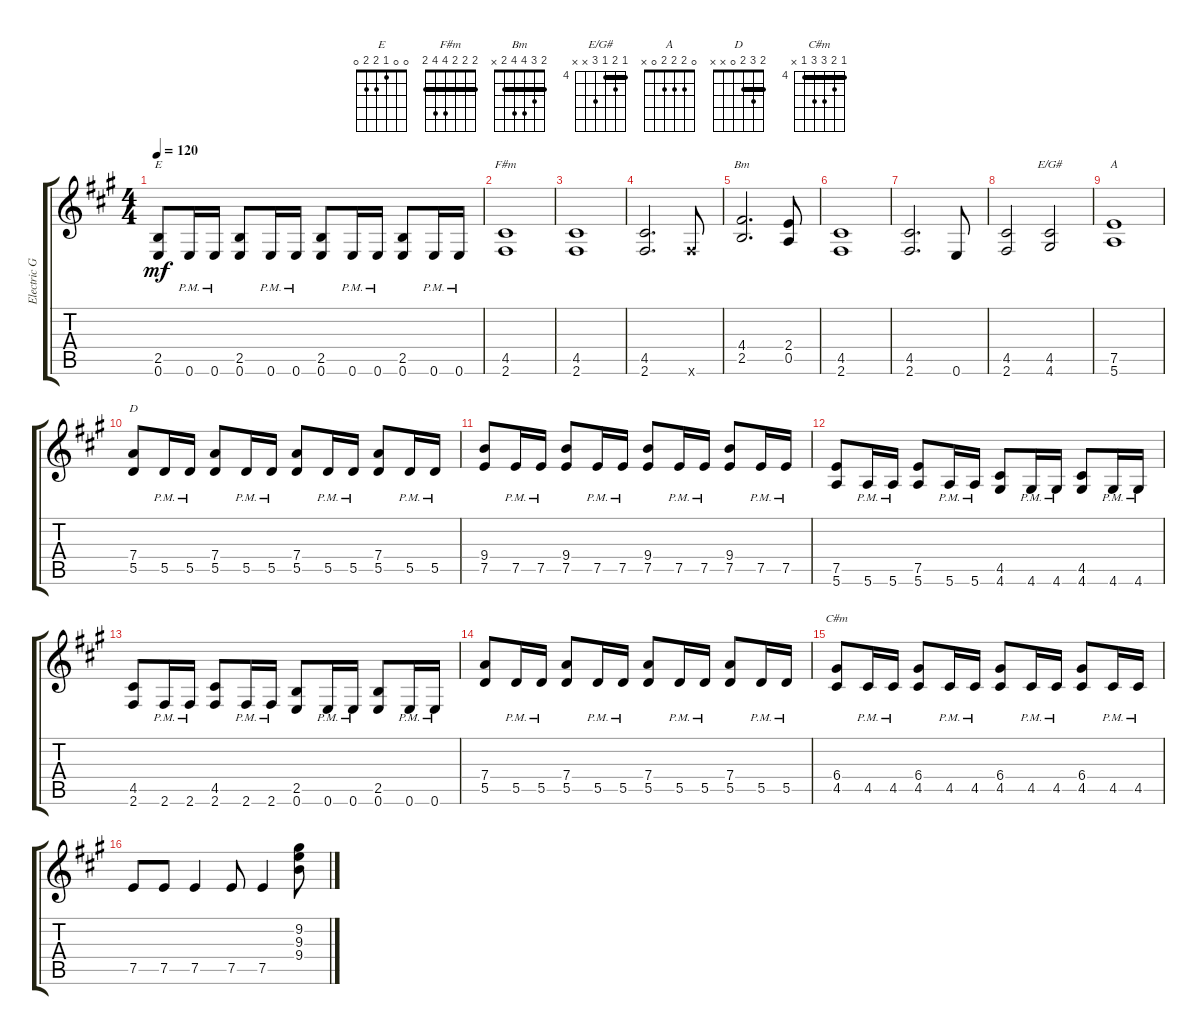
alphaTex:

\track ("Electric Guitar - 1" "Electric G") {instrument electricbassfinger}
\staff {score tabs}
\tuning (E4 B3 G3 D3 A2 E2) {hide}
\chord ("E" 0 0 1 2 2 0)
\chord ("F#m" 2 2 2 4 4 2) {barre 2}
\chord ("Bm" 2 3 4 4 2 x) {barre 2}
\chord ("E/G#" 4 5 4 6 x x) {firstfret 4 barre 4}
\chord ("A" 0 2 2 2 0 x)
\chord ("D" 2 3 2 0 x x) {barre 2}
\chord ("C#m" 4 5 6 6 4 x) {firstfret 4 barre 4}
\ts (4 4)
\tempo 120
\clef g2
\ks f#minor
(2.5 0.6).8{ch "E" dy mf} 0.6{pm}.16 0.6{pm}.16 (2.5 0.6).8 0.6{pm}.16 0.6{pm}.16 (2.5 0.6).8 0.6{pm}.16 0.6{pm}.16 (2.5 0.6).8 0.6{pm}.16 0.6{pm}.16 |
(4.5 2.6).1{ch "F#m"} |
(4.5 2.6).1 |
(4.5 2.6).2{d} 2.6{x}.8 |
(4.4 2.5).2{d ch "Bm"} (2.4 0.5).8 |
(4.5 2.6).1 |
(4.5 2.6).2{d} 0.6.8 |
(4.5 2.6).2 (4.5 4.6).2{ch "E/G#"} |
(7.5 5.6).1{ch "A"} |
(7.4 5.5).8{ch "D"} 5.5{pm}.16 5.5{pm}.16 (7.4 5.5).8 5.5{pm}.16 5.5{pm}.16 (7.4 5.5).8 5.5{pm}.16 5.5{pm}.16 (7.4 5.5).8 5.5{pm}.16 5.5{pm}.16 |
(9.4 7.5).8 7.5{pm}.16 7.5{pm}.16 (9.4 7.5).8 7.5{pm}.16 7.5{pm}.16 (9.4 7.5).8 7.5{pm}.16 7.5{pm}.16 (9.4 7.5).8 7.5{pm}.16 7.5{pm}.16 |
(7.5 5.6).8 5.6{pm}.16 5.6{pm}.16 (7.5 5.6).8 5.6{pm}.16 5.6{pm}.16 (4.5 4.6).8 4.6{pm}.16 4.6{pm}.16 (4.5 4.6).8 4.6{pm}.16 4.6{pm}.16 |
(4.5 2.6).8 2.6{pm}.16 2.6{pm}.16 (4.5 2.6).8 2.6{pm}.16 2.6{pm}.16 (2.5 0.6).8 0.6{pm}.16 0.6{pm}.16 (2.5 0.6).8 0.6{pm}.16 0.6{pm}.16 |
(7.4 5.5).8 5.5{pm}.16 5.5{pm}.16 (7.4 5.5).8 5.5{pm}.16 5.5{pm}.16 (7.4 5.5).8 5.5{pm}.16 5.5{pm}.16 (7.4 5.5).8 5.5{pm}.16 5.5{pm}.16 |
(6.4 4.5).8{ch "C#m"} 4.5{pm}.16 4.5{pm}.16 (6.4 4.5).8 4.5{pm}.16 4.5{pm}.16 (6.4 4.5).8 4.5{pm}.16 4.5{pm}.16 (6.4 4.5).8 4.5{pm}.16 4.5{pm}.16 |
7.5.8 7.5.8 7.5.4 7.5.8 7.5.4 (9.2 9.3 9.4).8
